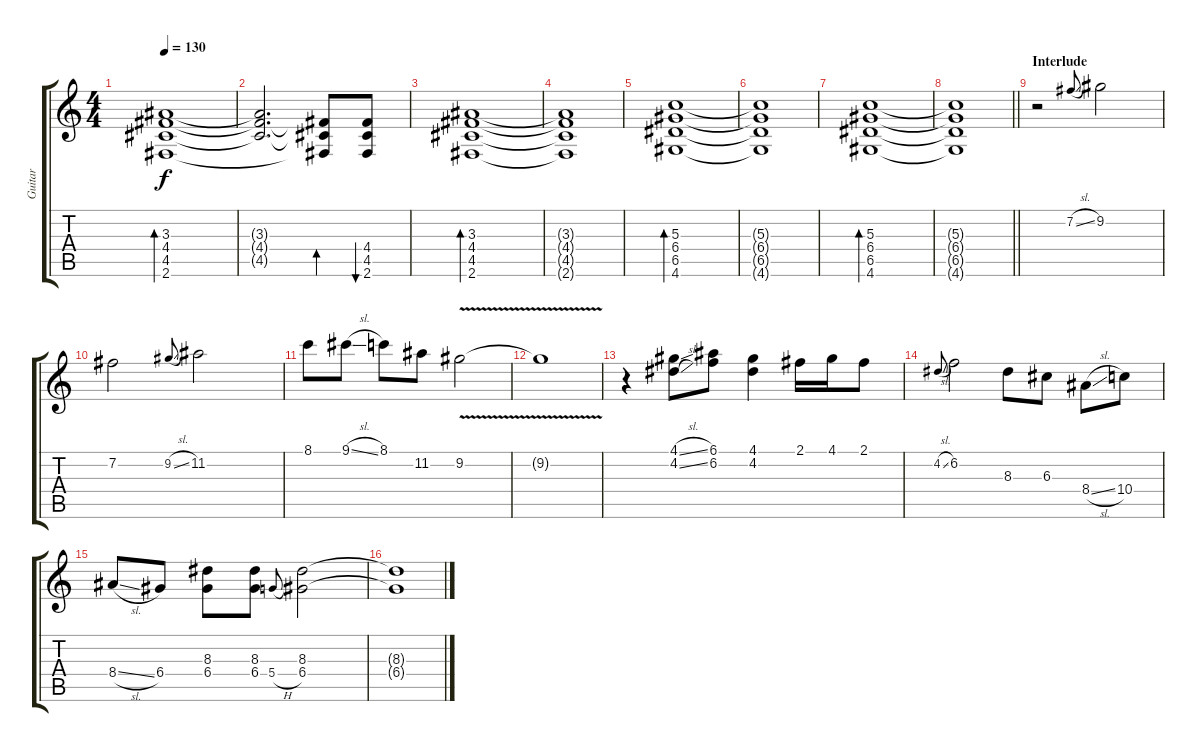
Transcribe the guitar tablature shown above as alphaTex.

\track ("Guitar" "Guitar") {instrument electricguitarjazz}
\staff {score tabs}
\tuning (E4 B3 G3 D3 A2 E2) {hide}
\ts (4 4)
\tempo 130
\clef g2
\ks c
(3.3 4.4 4.5 2.6).1{bd 240 dy f} |
(3.3{t} 4.4{t} 4.5{t}).2{d} (4.4{t} 4.5{t} 2.6{t}).8{bd 240} (4.4 4.5 2.6).8{bu 240} |
(3.3 4.4 4.5 2.6).1{bd 240} |
(3.3{t} 4.4{t} 4.5{t} 2.6{t}).1 |
(5.3 6.4 6.5 4.6).1{bd 240} |
(5.3{t} 6.4{t} 6.5{t} 4.6{t}).1 |
(5.3 6.4 6.5 4.6).1{bd 240} |
\barLineRight lightlight
(5.3{t} 6.4{t} 6.5{t} 4.6{t}).1 |
\section ("" "Interlude")
r.2{volume 14} 7.2{sl}.8{gr onbeat} 9.2.2 |
7.2.2 9.2{sl}.8{gr onbeat} 11.2.2 |
8.1.8 9.1{sl}.8 8.1.8 11.2.8 9.2{v}.2 |
9.2{t}.1 |
r.4 (4.1{sl} 4.2{sl}).8 (6.1 6.2).8 (4.1 4.2).4 2.1.16 4.1.16 2.1.8 |
4.2{sl}.8{gr onbeat} 6.2.2 8.3.8 6.3.8 8.4{sl}.8 10.4.8 |
8.4{sl}.8 6.4.8 (8.3 6.4).8 (8.3 6.4).8 5.4{h}.8{gr onbeat} (8.3 6.4).2 |
(8.3{t} 6.4{t}).1
